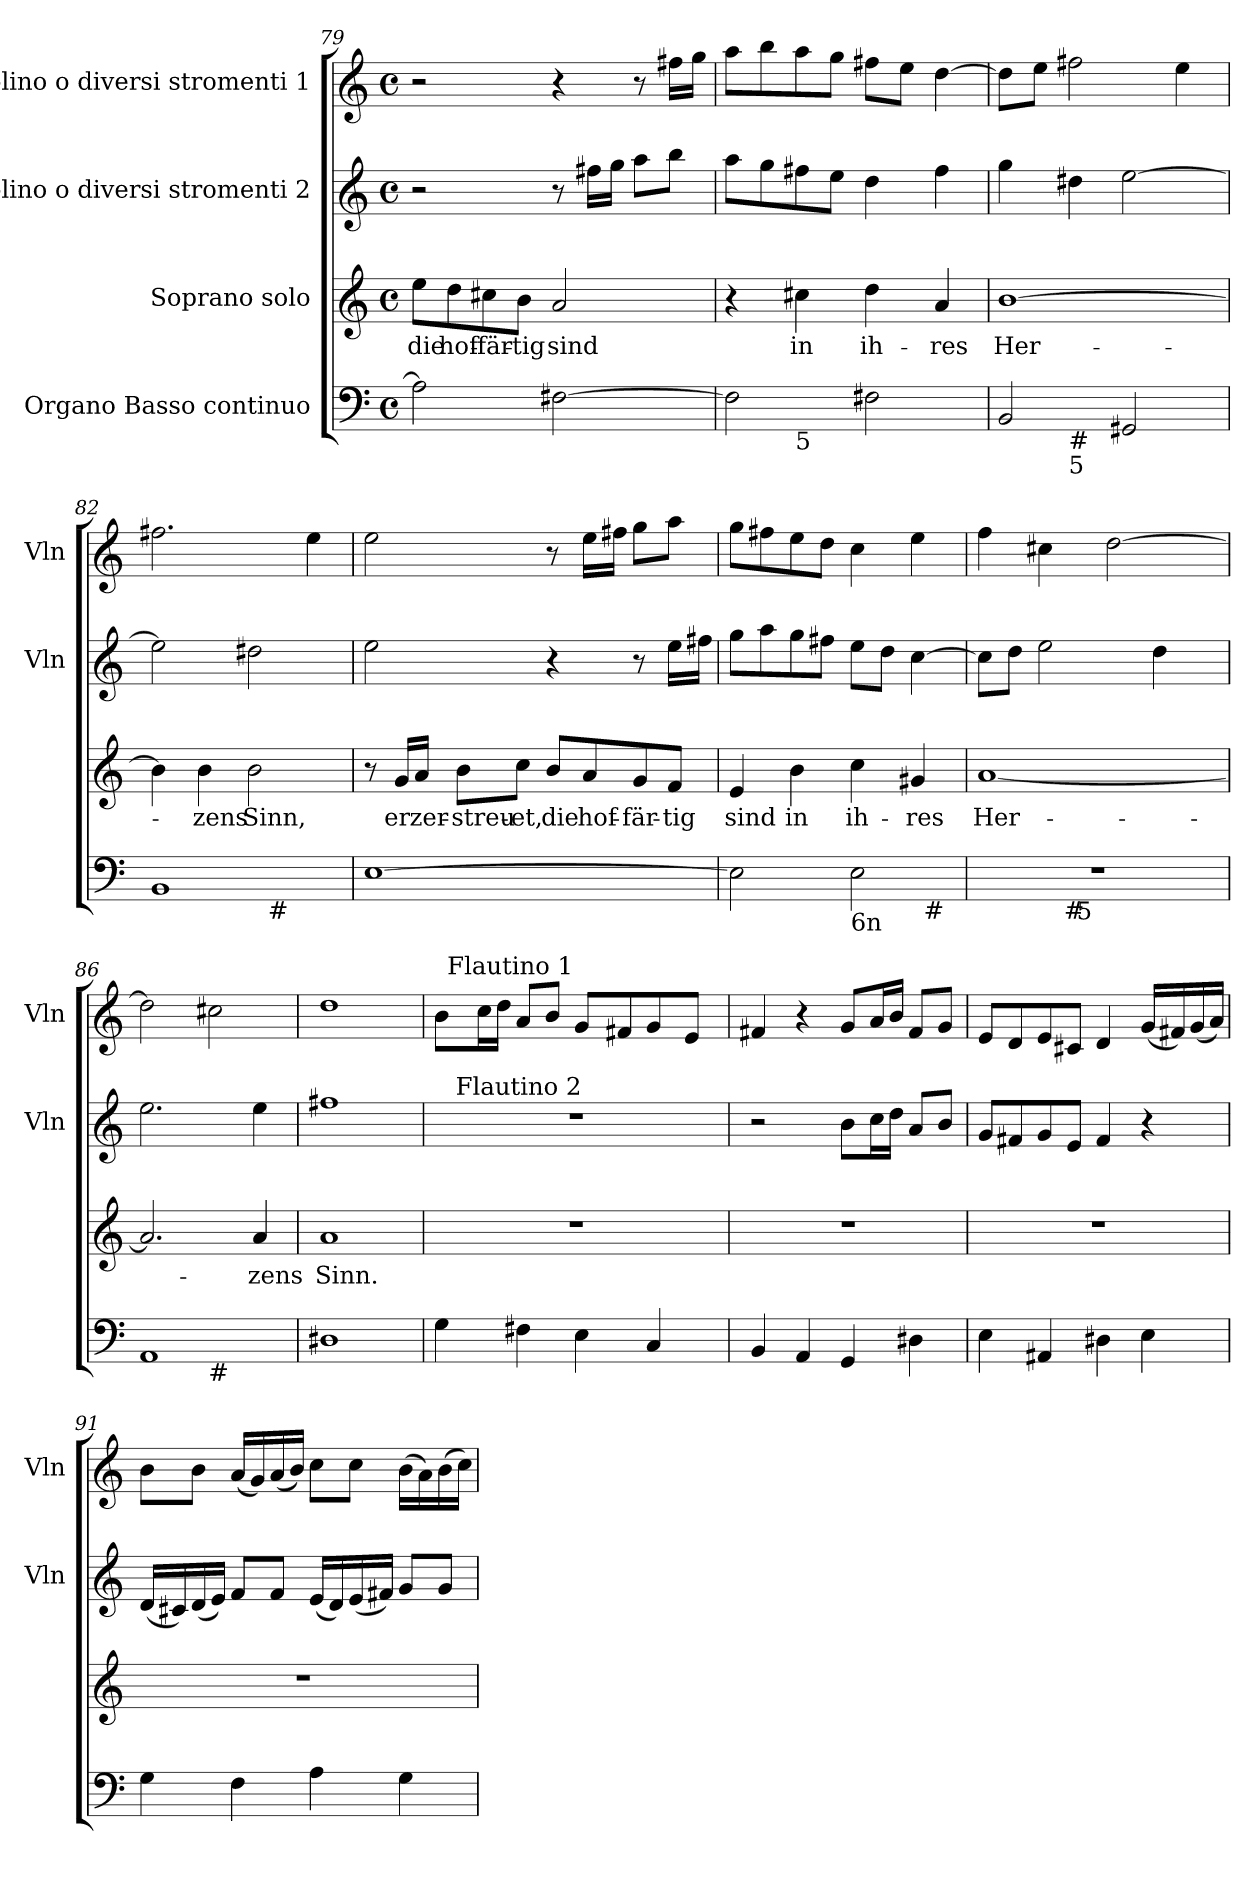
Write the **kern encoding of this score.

**kern	**kern	**text	**kern	**kern
*part4	*part3	*part3	*part2	*part1
*staff4	*staff3	*staff3	*staff2	*staff1
*I"Organo Basso continuo	*I"Soprano solo	*	*I"Violino o diversi stromenti 2	*I"Violino o diversi stromenti 1
*	*	*	*I'Vln	*I'Vln
*clefF4	*clefG2	*	*clefG2	*clefG2
*k[]	*k[]	*	*k[]	*k[]
*C:	*C:	*	*C:	*C:
*M4/4	*M4/4	*	*M4/4	*M4/4
*met(c)	*met(c)	*	*met(c)	*met(c)
=79	=79	=79	=79	=79
!	!	!LO:LY:b	!	!
2A#\]	8ee\L	die	2r	2r
!	!	!LO:LY:b	!	!
.	8dd\	hof-	.	.
!	!	!LO:LY:b	!	!
.	8cc#X\	-fär-	.	.
!	!	!LO:LY:b	!	!
.	8b\J	-tig	.	.
!	!	!LO:LY:b	!	!
[>2F#X>\	2a/	sind	8r	4r
.	.	.	16ff#X\LL	.
.	.	.	16gg\JJ	.
.	.	.	8aa\L	8r
.	.	.	8bb\J	16ff#X\LL
.	.	.	.	16gg\JJ
=80	=80	=80	=80	=80
*^	*	*	*	*
2F#>\]	4ryy	4r	.	8aa\L	8aa\L
.	.	.	.	8gg\	8bb\
!	!LO:TX:b:t=5	!	!	!	!
!	!	!	!LO:LY:b	!	!
.	2.ryy	4cc#X\	in	8ff#X\	8aa\
.	.	.	.	8ee\J	8gg\J
!	!	!	!LO:LY:b	!	!
2F#X>\	.	4dd\	ih-	4dd\	8ff#X\L
.	.	.	.	.	8ee\J
!	!	!	!LO:LY:b	!	!
.	.	4a/	-res	4ff#\	[<4dd\
!!LO:LB:g=z
=81	=81	=81	=81	=81	=81
!	!	!	!LO:LY:b	!	!
2BB</	4ryy	[>1b	Her-	4gg\	8dd\L]
.	.	.	.	.	8ee\J
!	!LO:TX:b:t=#	!	!	!	!
!	!LO:TX:b:t=5	!	!	!	!
.	2.ryy	.	.	4dd#X\	2ff#X\
2GG#X</	.	.	.	[>2ee\	.
.	.	.	.	.	4ee\
=82	=82	=82	=82	=82	=82
1BB<	2ryy	4b\]	.	2ee\]	2.ff#X\
!	!	!	!LO:LY:b	!	!
.	.	4b\	-zens	.	.
!	!	!	!LO:LY:b	!	!
.	16ryy	2b\	Sinn,	2dd#X\	.
!	!LO:TX:b:t=#	!	!	!	!
.	4..ryy	.	.	.	.
.	.	.	.	.	4ee\
*v	*v	*	*	*	*
=83	=83	=83	=83	=83
[>1E	8r	.	2ee\	2ee\
!	!	!LO:LY:b	!	!
.	16g/LL	er	.	.
!	!	!LO:LY:b	!	!
.	16a/JJ	zer-	.	.
!	!	!LO:LY:b	!	!
.	8b\L	-streu-	.	.
!	!	!LO:LY:b	!	!
.	8cc\J	-et,	.	.
!	!	!LO:LY:b	!	!
.	8b/L	die	4r	8r
!	!	!LO:LY:b	!	!
.	8a/	hof-	.	16ee\LL
.	.	.	.	16ff#X\JJ
!	!	!LO:LY:b	!	!
.	8g/	-fär-	8r	8gg\L
!	!	!LO:LY:b	!	!
.	8f/J	-tig	16ee\LL	8aa\J
.	.	.	16ff#X\JJ	.
=84	=84	=84	=84	=84
!	!	!LO:LY:b	!	!
*^	*	*	*	*
2E\]	2ryy	4e/	sind	8gg\L	8gg\L
.	.	.	.	8aa\	8ff#X\
!	!	!	!LO:LY:b	!	!
.	.	4b\	in	8gg\	8ee\
.	.	.	.	8ff#X\J	8dd\J
!LO:TX:b:t=6n	!	!	!	!	!
!	!	!	!LO:LY:b	!	!
2E\	4ryy	4cc\	ih-	8ee\L	4cc\
.	.	.	.	8dd\J	.
!	!	!	!LO:LY:b	!	!
.	32ryy	4g#X/	-res	[<4cc\	4ee\
!	!LO:TX:b:t=#	!	!	!	!
.	8..ryy	.	.	.	.
!!LO:LB:g=z
=85	=85	=85	=85	=85	=85
!	!	!	!LO:LY:b	!	!
*	*^	*	*	*	*
1r	4ryy	4.ryy	[<1a	Her-	8cc\L]	4ff\
.	.	.	.	.	8dd\J	.
.	16.ryy	.	.	.	2ee\	4cc#X\
!	!LO:TX:b:t=#	!	!	!	!	!
.	2ryy	.	.	.	.	.
!	!	!LO:TX:b:t=5	!	!	!	!
.	.	2ryy	.	.	.	.
.	.	.	.	.	.	[>2dd\
.	.	.	.	.	4dd\	.
.	8ryy	.	.	.	.	.
.	.	8ryy	.	.	.	.
.	32ryy	.	.	.	.	.
*	*v	*v	*	*	*	*
=86	=86	=86	=86	=86	=86
1AA<	2ryy	2.a/]	.	2.ee\	2dd\]
!	!LO:TX:b:t=#	!	!	!	!
.	2ryy	.	.	.	2cc#X\
!	!	!	!LO:LY:b	!	!
.	.	4a/	-zens	4ee\	.
=87	=87	=87	=87	=87	=87
!	!	!	!LO:LY:b	!	!
*v	*v	*	*	*	*
1D#	1a	Sinn.	1ff#X	1dd
=88	=88	=88	=88	=88
*	*	*	*^	*^
4G\	1r	.	1r	32.ryy	8b\L	32ryy
!	!	!	!	!	!	!LO:TX:a:t=Flautino 1
.	.	.	.	.	.	2ryy
!	!	!	!	!LO:TX:a:t=Flautino 2	!	!
.	.	.	.	2ryy	.	.
.	.	.	.	.	16cc\L	.
.	.	.	.	.	16dd\JJ	.
4F#X\	.	.	.	.	8a/L	.
.	.	.	.	.	8b/J	.
4E\	.	.	.	.	8g/L	.
.	.	.	.	.	.	4...ryy
.	.	.	.	4ryy	.	.
.	.	.	.	.	8f#X/	.
4C/	.	.	.	.	8g/	.
.	.	.	.	8ryy	.	.
.	.	.	.	.	8e/J	.
.	.	.	.	16ryy	.	.
.	.	.	.	64ryy	.	.
*	*	*	*v	*v	*	*
*	*	*	*	*v	*v
=89	=89	=89	=89	=89
4BB/	1r	.	2r	4f#X/
4AA/	.	.	.	4r
4GG/	.	.	8b\L	8g/L
.	.	.	16cc\L	16a/L
.	.	.	16dd\JJ	16b/JJ
4D#\	.	.	8a/L	8f#/L
.	.	.	8b/J	8g/J
!!LO:LB:g=z
=90	=90	=90	=90	=90
4E\	1r	.	8g/L	8e/L
.	.	.	8f#X/	8d/
4AA#/	.	.	8g/	8e/
.	.	.	8e/J	8c#X/J
4D#\	.	.	4f#/	4d/
4E\	.	.	4r	(<16g/LL
.	.	.	.	16f#X/)
.	.	.	.	(<16g/
.	.	.	.	16a/JJ)
=91	=91	=91	=91	=91
4G\	1r	.	(<16d/LL	8b\L
.	.	.	16c#X/)	.
.	.	.	(<16d/	8b\J
.	.	.	16e/JJ)	.
4F\	.	.	8f/L	(<16a/LL
.	.	.	.	16g/)
.	.	.	8f/J	(<16a/
.	.	.	.	16b/JJ)
4A\	.	.	(<16e/LL	8cc\L
.	.	.	16d/)	.
.	.	.	(<16e/	8cc\J
.	.	.	16f#X/JJ)	.
4G\	.	.	8g/L	(>16b\LL
.	.	.	.	16a\)
.	.	.	8g/J	(>16b\
.	.	.	.	16cc\JJ)
=	=	=	=	=
*-	*-	*-	*-	*-
